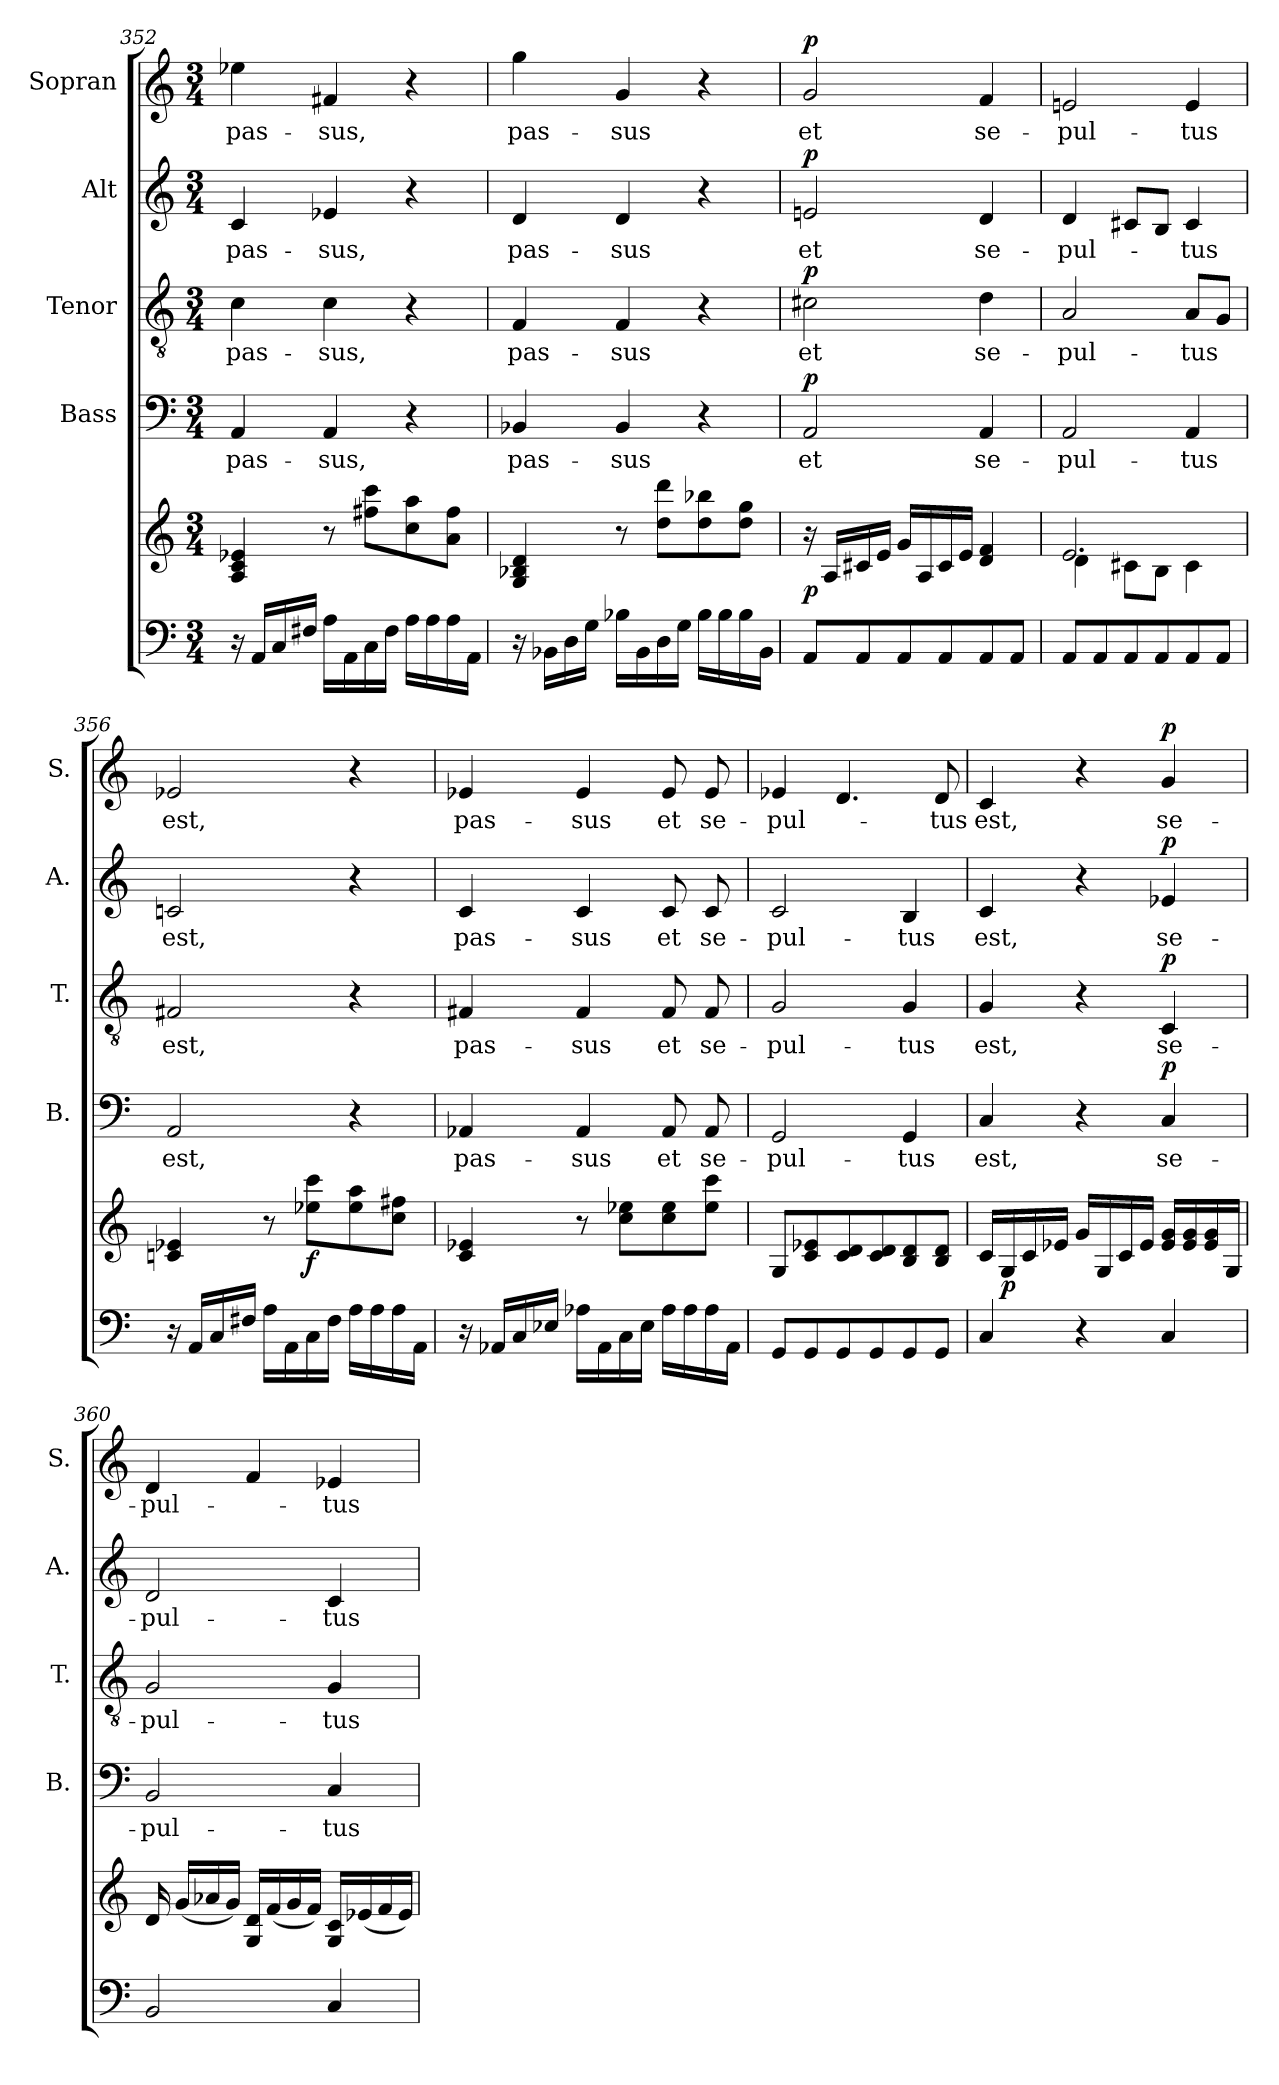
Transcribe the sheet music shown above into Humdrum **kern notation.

**kern	**kern	**dynam	**kern	**text	**dynam	**kern	**text	**dynam	**kern	**text	**dynam	**kern	**text	**dynam
*part5	*part5	*part5	*part4	*part4	*part4	*part3	*part3	*part3	*part2	*part2	*part2	*part1	*part1	*part1
*staff6	*staff5	*staff5/6	*staff4	*staff4	*staff4	*staff3	*staff3	*staff3	*staff2	*staff2	*staff2	*staff1	*staff1	*staff1
*	*	*	*I"Bass	*	*	*I"Tenor	*	*	*I"Alt	*	*	*I"Sopran	*	*
*	*	*	*I'B.	*	*	*I'T.	*	*	*I'A.	*	*	*I'S.	*	*
!!LO:LB:g=z
*clefF4	*clefG2	*	*clefF4	*	*	*clefGv2	*	*	*clefG2	*	*	*clefG2	*	*
*k[]	*k[]	*	*k[]	*	*	*k[]	*	*	*k[]	*	*	*k[]	*	*
*C:	*C:	*	*C:	*	*	*C:	*	*	*C:	*	*	*C:	*	*
*M3/4	*M3/4	*	*M3/4	*	*	*M3/4	*	*	*M3/4	*	*	*M3/4	*	*
=352	=352	=352	=352	=352	=352	=352	=352	=352	=352	=352	=352	=352	=352	=352
!	!	!	!	!LO:LY:b	!	!	!LO:LY:b	!	!	!LO:LY:b	!	!	!LO:LY:b	!
16r	4A/ 4c/ 4e-X/	.	4AA/	pas-	.	4c\	pas-	.	4c/	pas-	.	4ee-X\	pas-	.
16AA/LL	.	.	.	.	.	.	.	.	.	.	.	.	.	.
16C/	.	.	.	.	.	.	.	.	.	.	.	.	.	.
16F#X/JJ	.	.	.	.	.	.	.	.	.	.	.	.	.	.
!	!	!	!	!LO:LY:b	!	!	!LO:LY:b	!	!	!LO:LY:b	!	!	!LO:LY:b	!
16A\LL	8r	.	4AA/	-sus,	.	4c\	-sus,	.	4e-X/	-sus,	.	4f#X/	-sus,	.
16AA\	.	.	.	.	.	.	.	.	.	.	.	.	.	.
16C\	8ff#X\ 8ccc\L	.	.	.	.	.	.	.	.	.	.	.	.	.
16F#\JJ	.	.	.	.	.	.	.	.	.	.	.	.	.	.
16A\LL	8cc\ 8aa\	.	4r	.	.	4r	.	.	4r	.	.	4r	.	.
16A\	.	.	.	.	.	.	.	.	.	.	.	.	.	.
16A\	8a\ 8ff#\J	.	.	.	.	.	.	.	.	.	.	.	.	.
16AA\JJ	.	.	.	.	.	.	.	.	.	.	.	.	.	.
=353	=353	=353	=353	=353	=353	=353	=353	=353	=353	=353	=353	=353	=353	=353
!	!	!	!	!LO:LY:b	!	!	!LO:LY:b	!	!	!LO:LY:b	!	!	!LO:LY:b	!
16r	4G/ 4B-X/ 4d/	.	4BB-X/	pas-	.	4F/	pas-	.	4d/	pas-	.	4gg\	pas-	.
16BB-X\LL	.	.	.	.	.	.	.	.	.	.	.	.	.	.
16D\	.	.	.	.	.	.	.	.	.	.	.	.	.	.
16G\JJ	.	.	.	.	.	.	.	.	.	.	.	.	.	.
!	!	!	!	!LO:LY:b	!	!	!LO:LY:b	!	!	!LO:LY:b	!	!	!LO:LY:b	!
16B-X\LL	8r	.	4BB-/	-sus	.	4F/	-sus	.	4d/	-sus	.	4g/	-sus	.
16BB-\	.	.	.	.	.	.	.	.	.	.	.	.	.	.
16D\	8dd\ 8ddd\L	.	.	.	.	.	.	.	.	.	.	.	.	.
16G\JJ	.	.	.	.	.	.	.	.	.	.	.	.	.	.
16B-\LL	8dd\ 8bb-X\	.	4r	.	.	4r	.	.	4r	.	.	4r	.	.
16B-\	.	.	.	.	.	.	.	.	.	.	.	.	.	.
16B-\	8dd\ 8gg\J	.	.	.	.	.	.	.	.	.	.	.	.	.
16BB-\JJ	.	.	.	.	.	.	.	.	.	.	.	.	.	.
=354	=354	=354	=354	=354	=354	=354	=354	=354	=354	=354	=354	=354	=354	=354
!	!	!LO:DY:b	!	!LO:LY:b	!LO:DY:a	!	!LO:LY:b	!LO:DY:a	!	!LO:LY:b	!LO:DY:a	!	!LO:LY:b	!LO:DY:a
8AA/L	16r	p	2AA/	et	p	2c#X\	et	p	2en/	et	p	2g/	et	p
.	16A/LL	.	.	.	.	.	.	.	.	.	.	.	.	.
8AA/	16c#X/	.	.	.	.	.	.	.	.	.	.	.	.	.
.	16e/JJ	.	.	.	.	.	.	.	.	.	.	.	.	.
8AA/	16g/LL	.	.	.	.	.	.	.	.	.	.	.	.	.
.	16A/	.	.	.	.	.	.	.	.	.	.	.	.	.
8AA/	16c#/	.	.	.	.	.	.	.	.	.	.	.	.	.
.	16e/JJ	.	.	.	.	.	.	.	.	.	.	.	.	.
!	!	!	!	!LO:LY:b	!	!	!LO:LY:b	!	!	!LO:LY:b	!	!	!LO:LY:b	!
8AA/	4d/ 4f/	.	4AA/	se-	.	4d\	se-	.	4d/	se-	.	4f/	se-	.
8AA/J	.	.	.	.	.	.	.	.	.	.	.	.	.	.
=355	=355	=355	=355	=355	=355	=355	=355	=355	=355	=355	=355	=355	=355	=355
*	*^	*	*	*	*	*	*	*	*	*	*	*	*	*
!	!	!	!	!	!LO:LY:b	!	!	!LO:LY:b	!	!	!LO:LY:b	!	!	!LO:LY:b	!
8AA/L	2.e/	4d\	.	2AA/	-pul-	.	2A/	-pul-	.	4d/	-pul-	.	2en/	-pul-	.
8AA/	.	.	.	.	.	.	.	.	.	.	.	.	.	.	.
8AA/	.	8c#X\L	.	.	.	.	.	.	.	8c#X/L	.	.	.	.	.
8AA/	.	8B\J	.	.	.	.	.	.	.	8B/J	.	.	.	.	.
!	!	!	!	!	!LO:LY:b	!	!	!LO:LY:b	!	!	!LO:LY:b	!	!	!LO:LY:b	!
8AA/	.	4c#\	.	4AA/	-tus	.	8A/L	-tus	.	4c#/	-tus	.	4e/	-tus	.
8AA/J	.	.	.	.	.	.	8G/J	.	.	.	.	.	.	.	.
*	*v	*v	*	*	*	*	*	*	*	*	*	*	*	*	*
!!LO:PB:g=z
=356	=356	=356	=356	=356	=356	=356	=356	=356	=356	=356	=356	=356	=356	=356
!	!	!	!	!LO:LY:b	!	!	!LO:LY:b	!	!	!LO:LY:b	!	!	!LO:LY:b	!
16r	4cn/ 4e-X/	.	2AA/	est,	.	2F#X/	est,	.	2cn/	est,	.	2e-X/	est,	.
16AA/LL	.	.	.	.	.	.	.	.	.	.	.	.	.	.
16C/	.	.	.	.	.	.	.	.	.	.	.	.	.	.
16F#X/JJ	.	.	.	.	.	.	.	.	.	.	.	.	.	.
16A\LL	8r	.	.	.	.	.	.	.	.	.	.	.	.	.
16AA\	.	.	.	.	.	.	.	.	.	.	.	.	.	.
!	!	!LO:DY:b	!	!	!	!	!	!	!	!	!	!	!	!
16C\	8ee-X\ 8ccc\L	f	.	.	.	.	.	.	.	.	.	.	.	.
16F#\JJ	.	.	.	.	.	.	.	.	.	.	.	.	.	.
16A\LL	8ee-\ 8aa\	.	4r	.	.	4r	.	.	4r	.	.	4r	.	.
16A\	.	.	.	.	.	.	.	.	.	.	.	.	.	.
16A\	8cc\ 8ff#X\J	.	.	.	.	.	.	.	.	.	.	.	.	.
16AA\JJ	.	.	.	.	.	.	.	.	.	.	.	.	.	.
=357	=357	=357	=357	=357	=357	=357	=357	=357	=357	=357	=357	=357	=357	=357
!	!	!	!	!LO:LY:b	!	!	!LO:LY:b	!	!	!LO:LY:b	!	!	!LO:LY:b	!
16r	4c/ 4e-X/	.	4AA-X/	pas-	.	4F#X/	pas-	.	4c/	pas-	.	4e-X/	pas-	.
16AA-X/LL	.	.	.	.	.	.	.	.	.	.	.	.	.	.
16C/	.	.	.	.	.	.	.	.	.	.	.	.	.	.
16E-X/JJ	.	.	.	.	.	.	.	.	.	.	.	.	.	.
!	!	!	!	!LO:LY:b	!	!	!LO:LY:b	!	!	!LO:LY:b	!	!	!LO:LY:b	!
16A-X\LL	8r	.	4AA-/	-sus	.	4F#/	-sus	.	4c/	-sus	.	4e-/	-sus	.
16AA-\	.	.	.	.	.	.	.	.	.	.	.	.	.	.
16C\	8cc\ 8ee-X\L	.	.	.	.	.	.	.	.	.	.	.	.	.
16E-\JJ	.	.	.	.	.	.	.	.	.	.	.	.	.	.
!	!	!	!	!LO:LY:b	!	!	!LO:LY:b	!	!	!LO:LY:b	!	!	!LO:LY:b	!
16A-\LL	8cc\ 8ee-\	.	8AA-/	et	.	8F#/	et	.	8c/	et	.	8e-/	et	.
16A-\	.	.	.	.	.	.	.	.	.	.	.	.	.	.
!	!	!	!	!LO:LY:b	!	!	!LO:LY:b	!	!	!LO:LY:b	!	!	!LO:LY:b	!
16A-\	8ee-\ 8ccc\J	.	8AA-/	se-	.	8F#/	se-	.	8c/	se-	.	8e-/	se-	.
16AA-\JJ	.	.	.	.	.	.	.	.	.	.	.	.	.	.
=358	=358	=358	=358	=358	=358	=358	=358	=358	=358	=358	=358	=358	=358	=358
!	!	!	!	!LO:LY:b	!	!	!LO:LY:b	!	!	!LO:LY:b	!	!	!LO:LY:b	!
8GG/L	8G/L	.	2GG/	-pul-	.	2G/	-pul-	.	2c/	-pul-	.	4e-X/	-pul-	.
8GG/	8c/ 8e-X/	.	.	.	.	.	.	.	.	.	.	.	.	.
8GG/	8c/ 8d/	.	.	.	.	.	.	.	.	.	.	4.d/	.	.
8GG/	8c/ 8d/	.	.	.	.	.	.	.	.	.	.	.	.	.
!	!	!	!	!LO:LY:b	!	!	!LO:LY:b	!	!	!LO:LY:b	!	!	!	!
8GG/	8B/ 8d/	.	4GG/	-tus	.	4G/	-tus	.	4B/	-tus	.	.	.	.
!	!	!	!	!	!	!	!	!	!	!	!	!	!LO:LY:b	!
8GG/J	8B/ 8d/J	.	.	.	.	.	.	.	.	.	.	8d/	-tus	.
!!LO:LB:g=z
=359	=359	=359	=359	=359	=359	=359	=359	=359	=359	=359	=359	=359	=359	=359
!	!	!	!	!LO:LY:b	!	!	!LO:LY:b	!	!	!LO:LY:b	!	!	!LO:LY:b	!
4C/	16c/LL	.	4C/	est,	.	4G/	est,	.	4c/	est,	.	4c/	est,	.
!	!	!LO:DY:b	!	!	!	!	!	!	!	!	!	!	!	!
.	16G/	p	.	.	.	.	.	.	.	.	.	.	.	.
.	16c/	.	.	.	.	.	.	.	.	.	.	.	.	.
.	16e-X/JJ	.	.	.	.	.	.	.	.	.	.	.	.	.
4r	16g/LL	.	4r	.	.	4r	.	.	4r	.	.	4r	.	.
.	16G/	.	.	.	.	.	.	.	.	.	.	.	.	.
.	16c/	.	.	.	.	.	.	.	.	.	.	.	.	.
.	16e-/JJ	.	.	.	.	.	.	.	.	.	.	.	.	.
!	!	!	!	!LO:LY:b	!LO:DY:a	!	!LO:LY:b	!LO:DY:a	!	!LO:LY:b	!LO:DY:a	!	!LO:LY:b	!LO:DY:a
4C/	16e-/ 16g/LL	.	4C/	se-	p	4C/	se-	p	4e-X/	se-	p	4g/	se-	p
.	16e-/ 16g/	.	.	.	.	.	.	.	.	.	.	.	.	.
.	16e-/ 16g/	.	.	.	.	.	.	.	.	.	.	.	.	.
.	16G/JJ	.	.	.	.	.	.	.	.	.	.	.	.	.
=360	=360	=360	=360	=360	=360	=360	=360	=360	=360	=360	=360	=360	=360	=360
!	!	!	!	!LO:LY:b	!	!	!LO:LY:b	!	!	!LO:LY:b	!	!	!LO:LY:b	!
2BB/	16d/	.	2BB/	-pul-	.	2G/	-pul-	.	2d/	-pul-	.	4d/	-pul-	.
.	(<16g/LL	.	.	.	.	.	.	.	.	.	.	.	.	.
.	16a-X/	.	.	.	.	.	.	.	.	.	.	.	.	.
.	16g/JJ)	.	.	.	.	.	.	.	.	.	.	.	.	.
.	16G/ 16d/LL	.	.	.	.	.	.	.	.	.	.	4f/	.	.
.	(<16f/	.	.	.	.	.	.	.	.	.	.	.	.	.
.	16g/	.	.	.	.	.	.	.	.	.	.	.	.	.
.	16f/JJ)	.	.	.	.	.	.	.	.	.	.	.	.	.
!	!	!	!	!LO:LY:b	!	!	!LO:LY:b	!	!	!LO:LY:b	!	!	!LO:LY:b	!
4C/	16G/ 16c/LL	.	4C/	-tus	.	4G/	-tus	.	4c/	-tus	.	4e-X/	-tus	.
.	(<16e-X/	.	.	.	.	.	.	.	.	.	.	.	.	.
.	16f/	.	.	.	.	.	.	.	.	.	.	.	.	.
.	16e-/JJ)	.	.	.	.	.	.	.	.	.	.	.	.	.
=	=	=	=	=	=	=	=	=	=	=	=	=	=	=
*-	*-	*-	*-	*-	*-	*-	*-	*-	*-	*-	*-	*-	*-	*-
